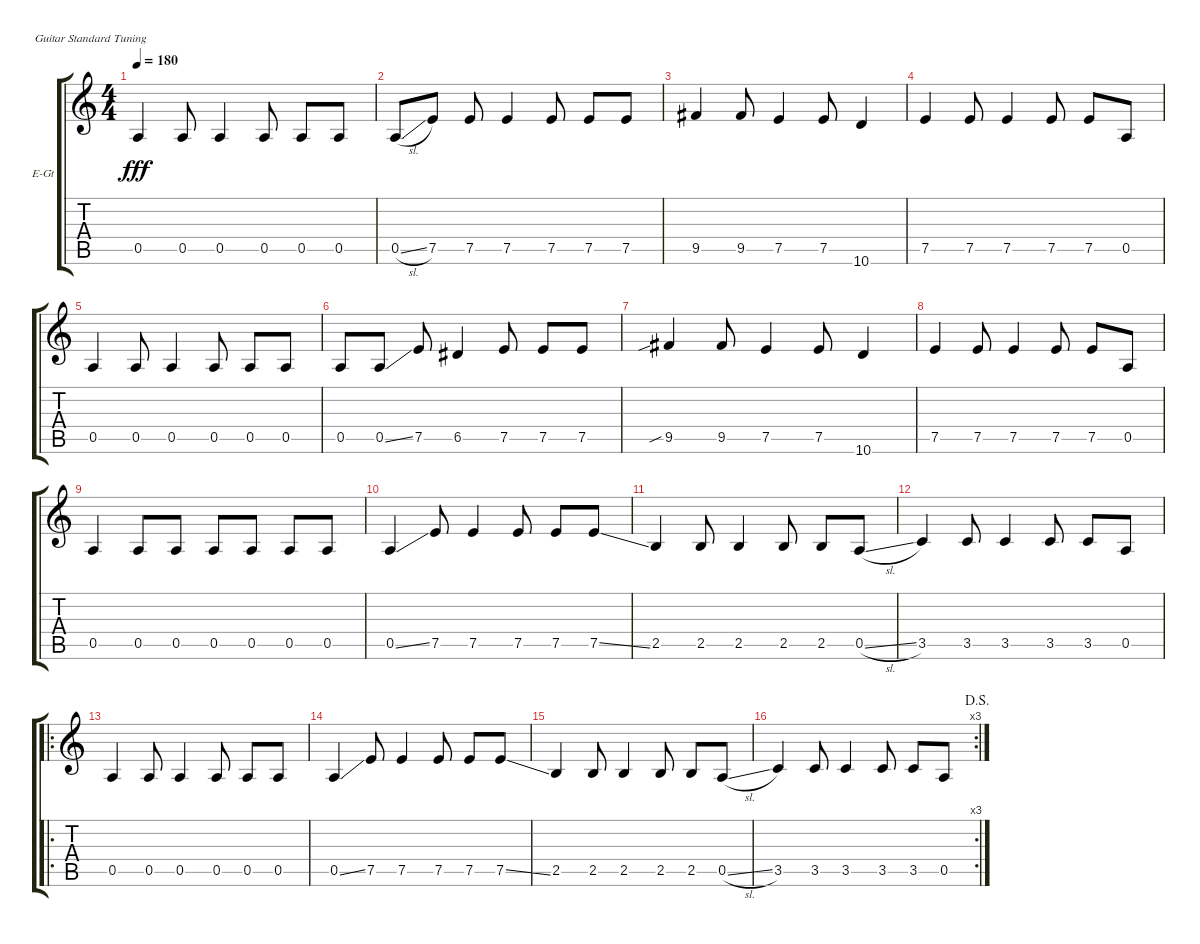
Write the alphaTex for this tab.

\defaultSystemsLayout 4
\bracketExtendMode groupsimilarinstruments
\firstSystemTrackNameOrientation horizontal
\otherSystemsTrackNameOrientation horizontal
\track ("Electric Guitar" "E-Gt") {instrument overdrivenguitar}
\staff {score tabs}
\tuning (E4 B3 G3 D3 A2 E2)
\ts (4 4)
\tempo 180
\clef g2
\scale
0.24911
\ks c
0.5.4{dy fff} 0.5.8 0.5.4 0.5.8 0.5.8 0.5.8 |
\scale
0.266904 0.5{sl}.8 7.5.8 7.5.8 7.5.4 7.5.8 7.5.8 7.5.8 |
\scale
0.234875 9.5.4 9.5.8 7.5.4 7.5.8 10.6.4 |
\scale
0.24911 7.5.4 7.5.8 7.5.4 7.5.8 7.5.8 0.5.8 |
\scale
0.229508 0.5.4 0.5.8 0.5.4 0.5.8 0.5.8 0.5.8 |
\scale
0.32459 0.5.8 0.5{ss}.8 7.5.8 6.5.4 7.5.8 7.5.8 7.5.8 |
\scale
0.216393 9.5{sib}.4 9.5.8 7.5.4 7.5.8 10.6.4 |
\scale
0.229508 7.5.4 7.5.8 7.5.4 7.5.8 7.5.8 0.5.8 |
\scale
0.263158 0.5.4 0.5.8 0.5.8 0.5.8 0.5.8 0.5.8 0.5.8 |
\scale
0.245614 0.5{ss}.4 7.5.8 7.5.4 7.5.8 7.5.8 7.5{ss}.8 |
\scale
0.245614 2.5.4 2.5.8 2.5.4 2.5.8 2.5.8 0.5{sl}.8 |
\scale
0.245614 3.5.4 3.5.8 3.5.4 3.5.8 3.5.8 0.5.8 |
\ro
\scale
0.262976 0.5.4 0.5.8 0.5.4 0.5.8 0.5.8 0.5.8 |
\scale
0.242215 0.5{ss}.4 7.5.8 7.5.4 7.5.8 7.5.8 7.5{ss}.8 |
\scale
0.242215 2.5.4 2.5.8 2.5.4 2.5.8 2.5.8 0.5{sl}.8 |
\rc 3
\jump dalsegno
\scale
0.252595 3.5.4 3.5.8 3.5.4 3.5.8 3.5.8 0.5.8
